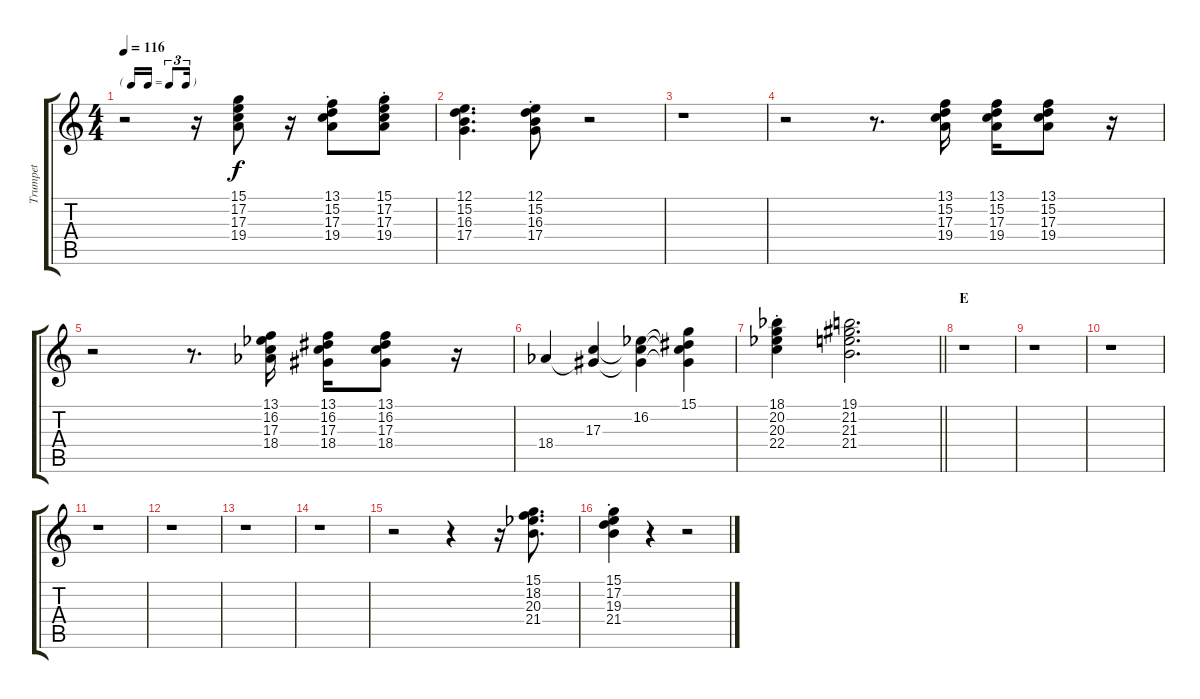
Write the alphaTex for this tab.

\track ("Trumpet" "Trumpet") {instrument trumpet}
\staff {score tabs}
\tuning (E4 B3 G3 D3 A2 E2) {hide}
\ts (4 4)
\tf triplet16th
\tempo 116
\clef g2
\ks c
r.2{dy f} r.16 (15.1 17.2 17.3 19.4).8 r.16 (13.1{st} 15.2{st} 17.3{st} 19.4{st}).8 (15.1{st} 17.2{st} 17.3{st} 19.4{st}).8 |
(12.1 15.2 16.3 17.4).4{d} (12.1{st} 15.2{st} 16.3{st} 17.4{st}).8 r.2 |
r.1 |
r.2 r.8{d} (13.1 15.2 17.3 19.4).16 (13.1 15.2 17.3 19.4).16 (13.1 15.2 17.3 19.4).8 r.16 |
r.2 r.8{d} (13.1 16.2{acc b} 17.3 18.4{acc b}).16 (13.1 16.2 17.3 18.4).16 (13.1 16.2 17.3 18.4).8 r.16 |
18.4{acc b}.4 (17.3 18.4{t}).4 (16.2{acc b} 17.3{t} 18.4{t}).4 (15.1 16.2{t} 17.3{t} 18.4{t}).4 |
\barLineRight lightlight
(18.1{st acc b} 20.2{st} 20.3{st acc b} 22.4{st}).4 (19.1 21.2 21.3 21.4).2{d} |
\section ("" "E")
r.1 |
r.1 |
r.1 |
r.1 |
r.1 |
r.1 |
r.1 |
r.2 r.4 r.16 (15.1 18.2 20.3{acc b} 21.4).8{d} |
(15.1{st} 17.2{st} 19.3{st} 21.4{st}).4 r.4 r.2
